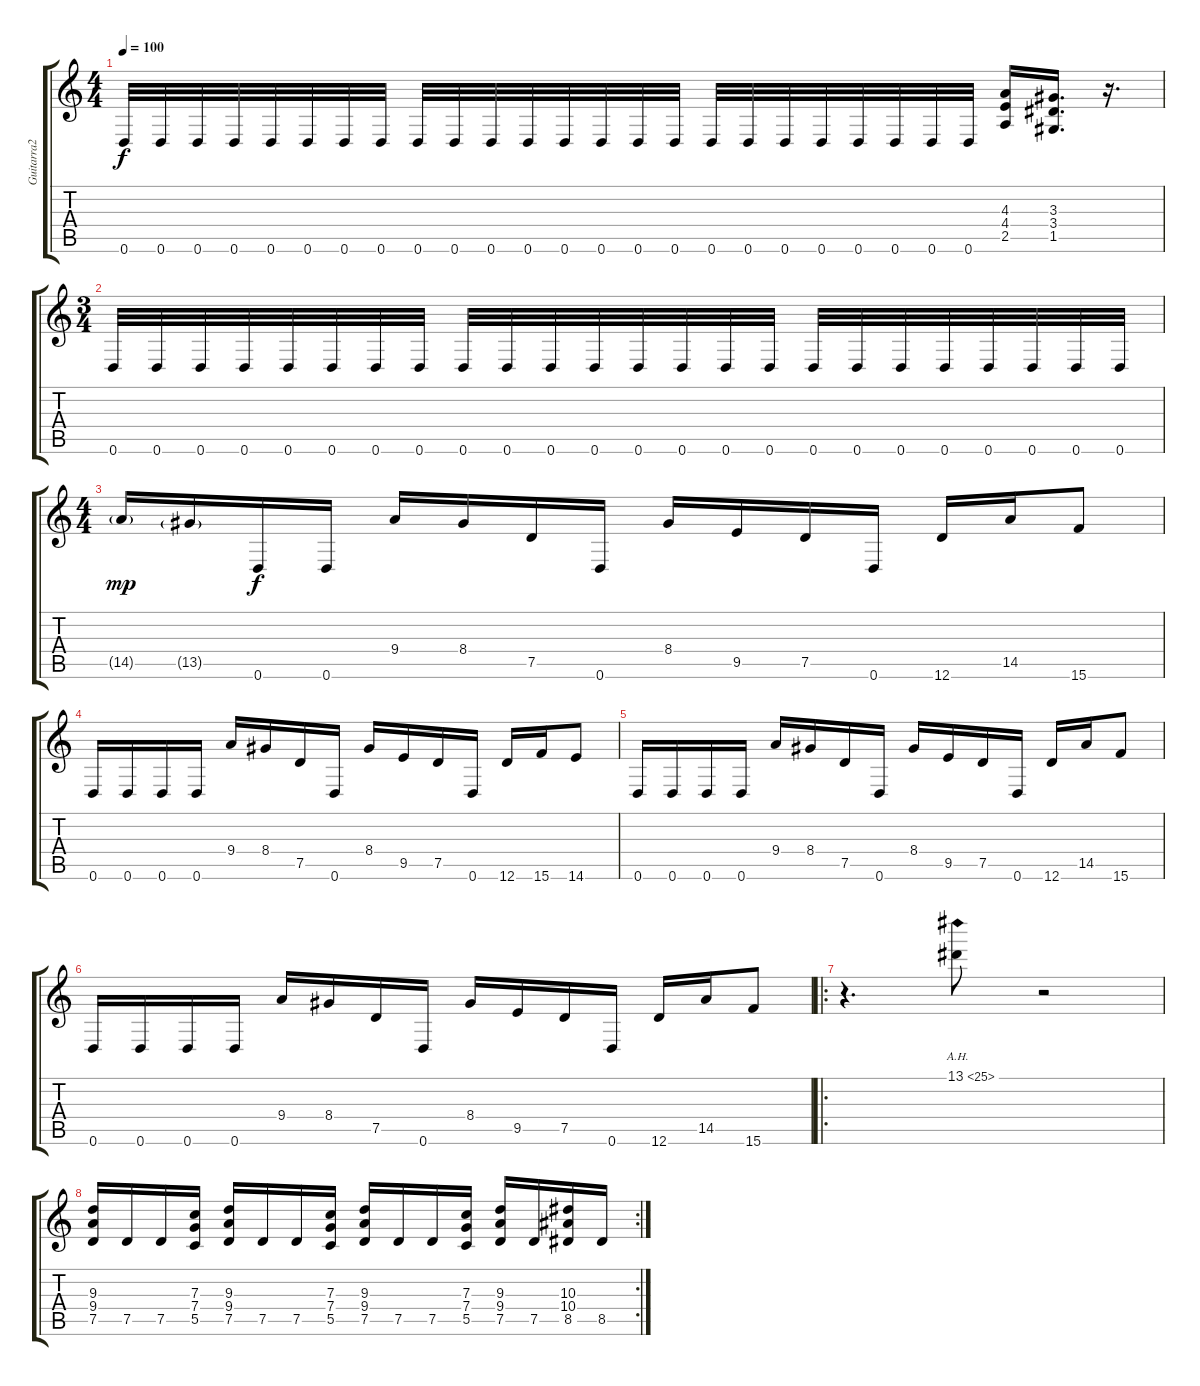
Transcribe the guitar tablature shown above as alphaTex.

\track ("Guitarra2" "Guitarra2") {instrument overdrivenguitar}
\staff {score tabs}
\tuning (D4 A3 F3 C3 G2 D2) {hide}
\ts (4 4)
\tempo 100
\clef g2
\ks c
0.6.32{dy f} 0.6.32 0.6.32 0.6.32 0.6.32 0.6.32 0.6.32 0.6.32 0.6.32 0.6.32 0.6.32 0.6.32 0.6.32 0.6.32 0.6.32 0.6.32 0.6.32 0.6.32 0.6.32 0.6.32 0.6.32 0.6.32 0.6.32 0.6.32 (4.3 4.4 2.5).16 (3.3 3.4 1.5).16{d} r.16{d} |
\ts (3 4)
0.6.32 0.6.32 0.6.32 0.6.32 0.6.32 0.6.32 0.6.32 0.6.32 0.6.32 0.6.32 0.6.32 0.6.32 0.6.32 0.6.32 0.6.32 0.6.32 0.6.32 0.6.32 0.6.32 0.6.32 0.6.32 0.6.32 0.6.32 0.6.32 |
\ts (4 4)
14.5{g}.16{dy mp volume 13 balance 1 instrument overdrivenguitar} 13.5{g}.16 0.6.16{dy f} 0.6.16 9.4.16 8.4.16 7.5.16 0.6.16 8.4.16 9.5.16 7.5.16 0.6.16 12.6.16 14.5.16 15.6.8 |
0.6.16 0.6.16 0.6.16 0.6.16 9.4.16 8.4.16 7.5.16 0.6.16 8.4.16 9.5.16 7.5.16 0.6.16 12.6.16 15.6.16 14.6.8 |
0.6.16{volume 13 balance 1 instrument overdrivenguitar} 0.6.16 0.6.16 0.6.16 9.4.16 8.4.16 7.5.16 0.6.16 8.4.16 9.5.16 7.5.16 0.6.16 12.6.16 14.5.16 15.6.8 |
0.6.16 0.6.16 0.6.16 0.6.16 9.4.16 8.4.16 7.5.16 0.6.16 8.4.16 9.5.16 7.5.16 0.6.16 12.6.16 14.5.16 15.6.8 |
\ro
r.4{d volume 8 balance 8} 13.1{ah 12}.8 r.2 |
\rc 2
(9.3 9.4 7.5).16{volume 13 balance 2 instrument overdrivenguitar} 7.5.16 7.5.16 (7.3 7.4 5.5).16 (9.3 9.4 7.5).16 7.5.16 7.5.16 (7.3 7.4 5.5).16 (9.3 9.4 7.5).16 7.5.16 7.5.16 (7.3 7.4 5.5).16 (9.3 9.4 7.5).16 7.5.16 (10.3 10.4 8.5).16 8.5.16
